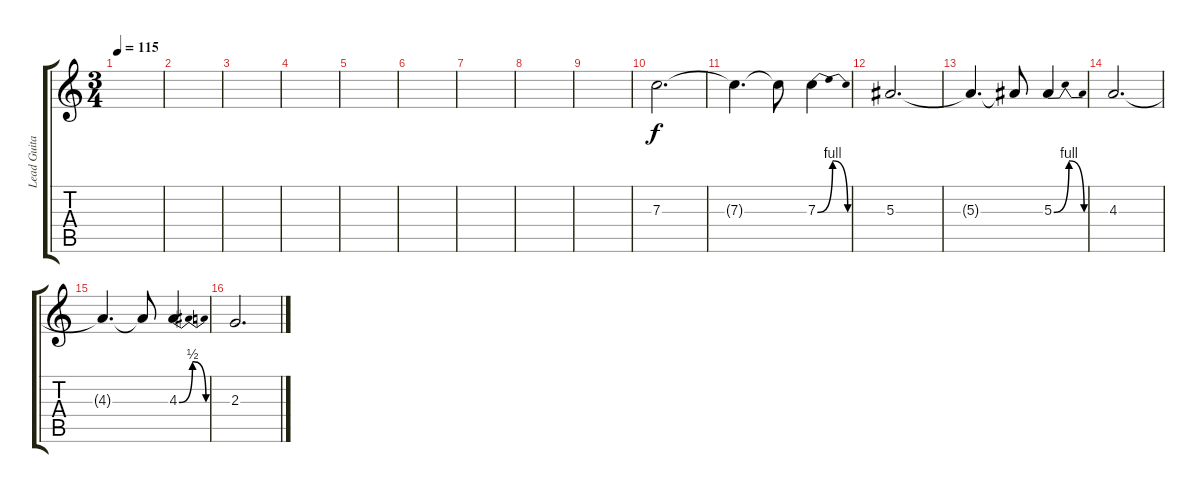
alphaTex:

\track ("Lead Guitar" "Lead Guita") {instrument distortionguitar}
\staff {score tabs}
\tuning (D4 A3 F3 C3 G2 D2) {hide}
\ts (3 4)
\tempo 115
\clef g2
\ks c
|
|
|
|
|
|
|
|
|
7.3.2{d balance 8} |
7.3{t}.4{d} 7.3{t}.8 7.3{be (bendrelease 0 0 15 4 15 4 60 0)}.4 |
5.3.2{d} |
5.3{t}.4{d} 5.3{t}.8 5.3{be (bendrelease 0 0 15 4 15 4 60 0)}.4 |
4.3.2{d} |
4.3{t}.4{d} 4.3{t}.8 4.3{be (bendrelease 0 0 15 2 15 2 60 0)}.4 |
2.3.2{d}
